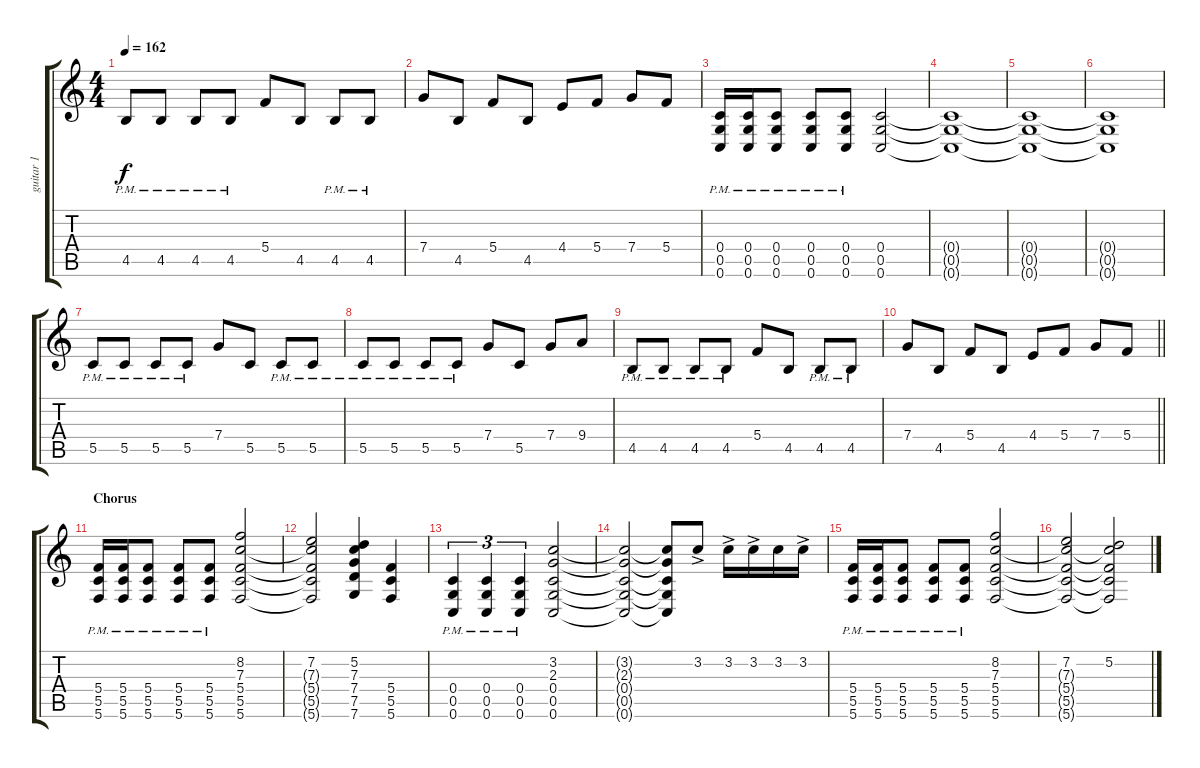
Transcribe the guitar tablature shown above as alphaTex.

\track ("guitar 1" "guitar 1") {instrument distortionguitar}
\staff {score tabs}
\tuning (D4 A3 F3 C3 G2 C2) {hide}
\ts (4 4)
\tempo 162
\clef g2
\ks c
4.5{pm}.8{dy f} 4.5{pm}.8 4.5{pm}.8 4.5{pm}.8 5.4.8 4.5.8 4.5{pm}.8 4.5{pm}.8 |
7.4.8 4.5.8 5.4.8 4.5.8 4.4.8 5.4.8 7.4.8 5.4.8 |
(0.4{pm} 0.5{pm} 0.6{pm}).16 (0.4{pm} 0.5{pm} 0.6{pm}).16 (0.4{pm} 0.5{pm} 0.6{pm}).8 (0.4{pm} 0.5{pm} 0.6{pm}).8 (0.4{pm} 0.5{pm} 0.6{pm}).8 (0.4 0.5 0.6).2 |
(0.4{t} 0.5{t} 0.6{t}).1 |
(0.4{t} 0.5{t} 0.6{t}).1 |
(0.4{t} 0.5{t} 0.6{t}).1 |
5.5{pm}.8 5.5{pm}.8 5.5{pm}.8 5.5{pm}.8 7.4.8 5.5.8 5.5{pm}.8 5.5{pm}.8 |
5.5{pm}.8 5.5{pm}.8 5.5{pm}.8 5.5{pm}.8 7.4.8 5.5.8 7.4.8 9.4.8 |
4.5{pm}.8 4.5{pm}.8 4.5{pm}.8 4.5{pm}.8 5.4.8 4.5.8 4.5{pm}.8 4.5{pm}.8 |
\barLineRight lightlight
7.4.8 4.5.8 5.4.8 4.5.8 4.4.8 5.4.8 7.4.8 5.4.8 |
\section ("" "Chorus")
(5.4{pm} 5.5{pm} 5.6{pm}).16 (5.4{pm} 5.5{pm} 5.6{pm}).16 (5.4{pm} 5.5{pm} 5.6{pm}).8 (5.4{pm} 5.5{pm} 5.6{pm}).8 (5.4{pm} 5.5{pm} 5.6{pm}).8 (8.2 7.3 5.4 5.5 5.6).2 |
(7.2 7.3{t} 5.4{t} 5.5{t} 5.6{t}).2 (5.2 7.3 7.4 7.5 7.6).4 (5.4 5.5 5.6).4 |
(0.4{pm} 0.5{pm} 0.6{pm}).4{tu (3 2)} (0.4{pm} 0.5{pm} 0.6{pm}).4{tu (3 2)} (0.4{pm} 0.5{pm} 0.6{pm}).4{tu (3 2)} (3.2 2.3 0.4 0.5 0.6).2 |
(3.2{t} 2.3{t} 0.4{t} 0.5{t} 0.6{t}).2 (3.2{t} 2.3{t} 0.4{t} 0.5{t} 0.6{t}).8 3.2{ac}.8 3.2{ac}.16 3.2{ac}.16 3.2.16 3.2{ac}.16 |
(5.4{pm} 5.5{pm} 5.6{pm}).16 (5.4{pm} 5.5{pm} 5.6{pm}).16 (5.4{pm} 5.5{pm} 5.6{pm}).8 (5.4{pm} 5.5{pm} 5.6{pm}).8 (5.4{pm} 5.5{pm} 5.6{pm}).8 (8.2 7.3 5.4 5.5 5.6).2 |
(7.2 7.3{t} 5.4{t} 5.5{t} 5.6{t}).2 (5.2 7.3{t} 5.4{t} 5.5{t} 5.6{t}).2
